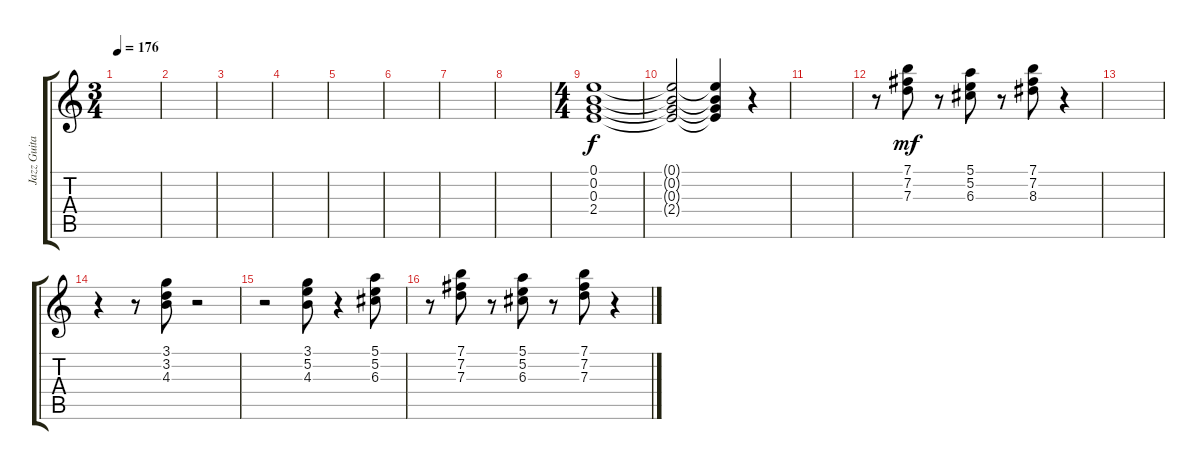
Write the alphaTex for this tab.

\track ("Jazz Guitar" "Jazz Guita") {instrument electricguitarjazz}
\staff {score tabs}
\tuning (E4 B3 G3 D3 A2 E2) {hide}
\ts (3 4)
\tempo 176
\clef g2
\ks c
|
|
|
|
|
|
|
|
\ts (4 4)
(0.1 0.2 0.3 2.4).1 |
(0.1{t} 0.2{t} 0.3{t} 2.4{t}).2{dy f} (0.1{t} 0.2{t} 0.3{t} 2.4{t}).4 r.4 |
|
r.8 (7.1 7.2 7.3).8{dy mf balance 16} r.8 (5.1 5.2 6.3).8 r.8 (7.1 7.2 8.3).8 r.4 |
|
r.4 r.8 (3.1 3.2 4.3).8 r.2 |
r.2 (3.1 5.2 4.3).8 r.4 (5.1 5.2 6.3).8 |
r.8 (7.1 7.2 7.3).8 r.8 (5.1 5.2 6.3).8 r.8 (7.1 7.2 7.3).8 r.4
